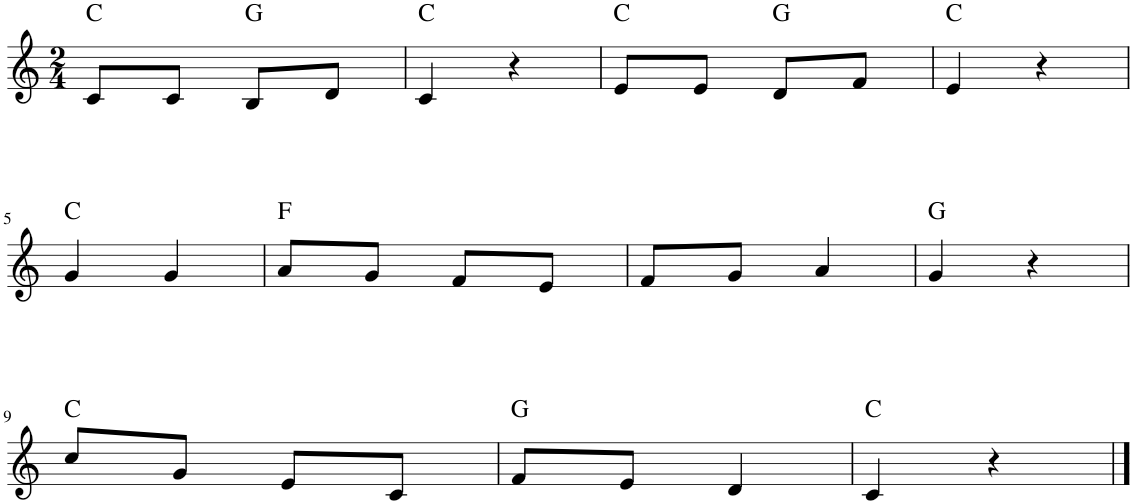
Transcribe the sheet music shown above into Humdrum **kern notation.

**kern	**harte
*part1	*part1
*staff1	*
*I"Piano	*
*I'Pno	*
*clefG2	*
*k[]	*
*M2/4	*
=1	=1
8c/L	C:maj
8c/J	.
8B/L	G:maj
8d/J	.
=2	=2
4c/	C:maj
4r	.
=3	=3
8e/L	C:maj
8e/J	.
8d/L	G:maj
8f/J	.
=4	=4
4e/	C:maj
4r	.
!!LO:LB:g=z
=5	=5
4g/	C:maj
4g/	.
=6	=6
8a/L	F:maj
8g/J	.
8f/L	.
8e/J	.
=7	=7
8f/L	.
8g/J	.
4a/	.
=8	=8
4g/	G:maj
4r	.
!!LO:LB:g=z
=9	=9
8cc/L	C:maj
8g/J	.
8e/L	.
8c/J	.
=10	=10
8f/L	G:maj
8e/J	.
4d/	.
=11	=11
4c/	C:maj
4r	.
==	==
*-	*-
